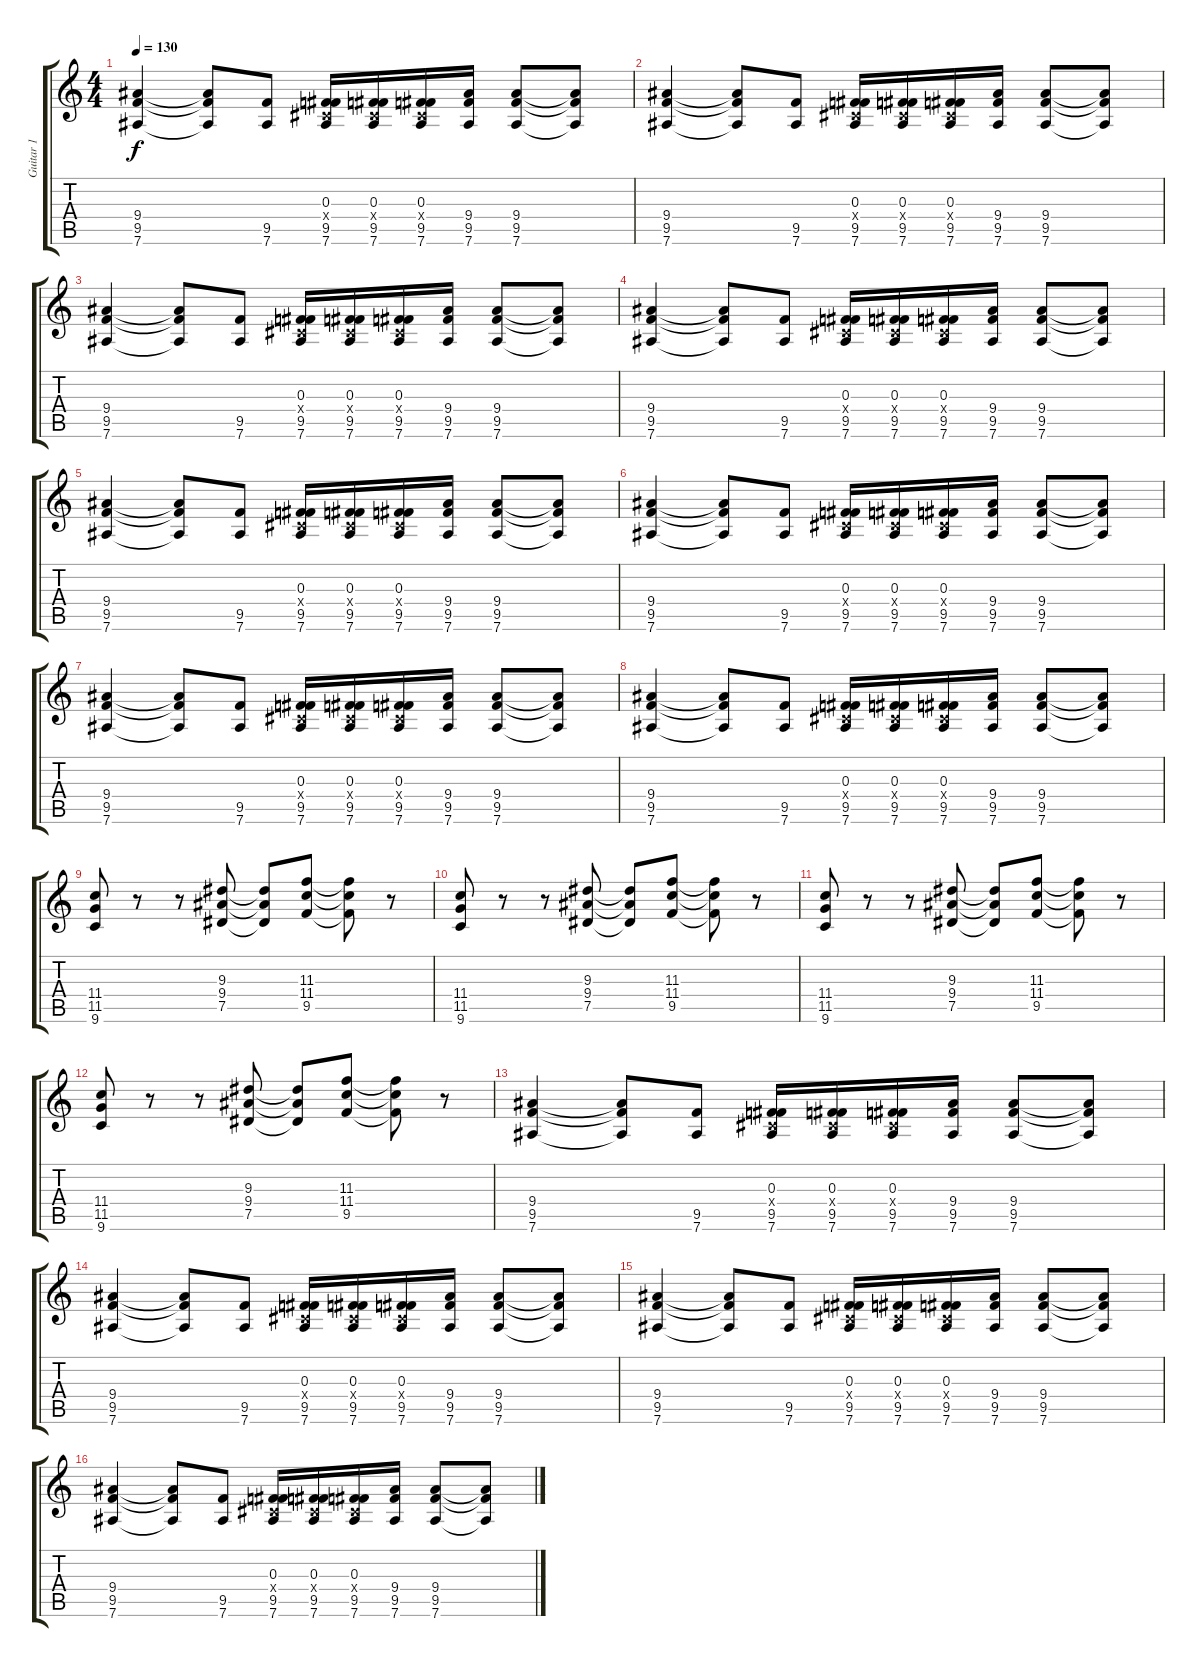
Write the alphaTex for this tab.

\track ("Guitar 1" "Guitar 1") {instrument overdrivenguitar}
\staff {score tabs}
\tuning (Eb4 Bb3 Gb3 Db3 Ab2 Eb2) {hide}
\ts (4 4)
\tempo 130
\clef g2
\ks c
(9.4 9.5 7.6).4{dy f instrument overdrivenguitar} (9.4{t} 9.5{t} 7.6{t}).8 (9.5 7.6).8 (0.3 0.4{x} 9.5 7.6).16 (0.3 0.4{x} 9.5 7.6).16 (0.3 0.4{x} 9.5 7.6).16 (9.4 9.5 7.6).16 (9.4 9.5 7.6).8 (9.4{t} 9.5{t} 7.6{t}).8 |
(9.4 9.5 7.6).4 (9.4{t} 9.5{t} 7.6{t}).8 (9.5 7.6).8 (0.3 0.4{x} 9.5 7.6).16 (0.3 0.4{x} 9.5 7.6).16 (0.3 0.4{x} 9.5 7.6).16 (9.4 9.5 7.6).16 (9.4 9.5 7.6).8 (9.4{t} 9.5{t} 7.6{t}).8 |
(9.4 9.5 7.6).4 (9.4{t} 9.5{t} 7.6{t}).8 (9.5 7.6).8 (0.3 0.4{x} 9.5 7.6).16 (0.3 0.4{x} 9.5 7.6).16 (0.3 0.4{x} 9.5 7.6).16 (9.4 9.5 7.6).16 (9.4 9.5 7.6).8 (9.4{t} 9.5{t} 7.6{t}).8 |
(9.4 9.5 7.6).4 (9.4{t} 9.5{t} 7.6{t}).8 (9.5 7.6).8 (0.3 0.4{x} 9.5 7.6).16 (0.3 0.4{x} 9.5 7.6).16 (0.3 0.4{x} 9.5 7.6).16 (9.4 9.5 7.6).16 (9.4 9.5 7.6).8 (9.4{t} 9.5{t} 7.6{t}).8 |
(9.4 9.5 7.6).4 (9.4{t} 9.5{t} 7.6{t}).8 (9.5 7.6).8 (0.3 0.4{x} 9.5 7.6).16 (0.3 0.4{x} 9.5 7.6).16 (0.3 0.4{x} 9.5 7.6).16 (9.4 9.5 7.6).16 (9.4 9.5 7.6).8 (9.4{t} 9.5{t} 7.6{t}).8 |
(9.4 9.5 7.6).4 (9.4{t} 9.5{t} 7.6{t}).8 (9.5 7.6).8 (0.3 0.4{x} 9.5 7.6).16 (0.3 0.4{x} 9.5 7.6).16 (0.3 0.4{x} 9.5 7.6).16 (9.4 9.5 7.6).16 (9.4 9.5 7.6).8 (9.4{t} 9.5{t} 7.6{t}).8 |
(9.4 9.5 7.6).4 (9.4{t} 9.5{t} 7.6{t}).8 (9.5 7.6).8 (0.3 0.4{x} 9.5 7.6).16 (0.3 0.4{x} 9.5 7.6).16 (0.3 0.4{x} 9.5 7.6).16 (9.4 9.5 7.6).16 (9.4 9.5 7.6).8 (9.4{t} 9.5{t} 7.6{t}).8 |
(9.4 9.5 7.6).4 (9.4{t} 9.5{t} 7.6{t}).8 (9.5 7.6).8 (0.3 0.4{x} 9.5 7.6).16 (0.3 0.4{x} 9.5 7.6).16 (0.3 0.4{x} 9.5 7.6).16 (9.4 9.5 7.6).16 (9.4 9.5 7.6).8 (9.4{t} 9.5{t} 7.6{t}).8 |
(11.4 11.5 9.6).8 r.8 r.8 (9.3 9.4 7.5).8 (9.3{t} 9.4{t} 7.5{t}).8 (11.3 11.4 9.5).8 (11.3{t} 11.4{t} 9.5{t}).8 r.8 |
(11.4 11.5 9.6).8 r.8 r.8 (9.3 9.4 7.5).8 (9.3{t} 9.4{t} 7.5{t}).8 (11.3 11.4 9.5).8 (11.3{t} 11.4{t} 9.5{t}).8 r.8 |
(11.4 11.5 9.6).8 r.8 r.8 (9.3 9.4 7.5).8 (9.3{t} 9.4{t} 7.5{t}).8 (11.3 11.4 9.5).8 (11.3{t} 11.4{t} 9.5{t}).8 r.8 |
(11.4 11.5 9.6).8 r.8 r.8 (9.3 9.4 7.5).8 (9.3{t} 9.4{t} 7.5{t}).8 (11.3 11.4 9.5).8 (11.3{t} 11.4{t} 9.5{t}).8 r.8 |
(9.4 9.5 7.6).4 (9.4{t} 9.5{t} 7.6{t}).8 (9.5 7.6).8 (0.3 0.4{x} 9.5 7.6).16 (0.3 0.4{x} 9.5 7.6).16 (0.3 0.4{x} 9.5 7.6).16 (9.4 9.5 7.6).16 (9.4 9.5 7.6).8 (9.4{t} 9.5{t} 7.6{t}).8 |
(9.4 9.5 7.6).4 (9.4{t} 9.5{t} 7.6{t}).8 (9.5 7.6).8 (0.3 0.4{x} 9.5 7.6).16 (0.3 0.4{x} 9.5 7.6).16 (0.3 0.4{x} 9.5 7.6).16 (9.4 9.5 7.6).16 (9.4 9.5 7.6).8 (9.4{t} 9.5{t} 7.6{t}).8 |
(9.4 9.5 7.6).4 (9.4{t} 9.5{t} 7.6{t}).8 (9.5 7.6).8 (0.3 0.4{x} 9.5 7.6).16 (0.3 0.4{x} 9.5 7.6).16 (0.3 0.4{x} 9.5 7.6).16 (9.4 9.5 7.6).16 (9.4 9.5 7.6).8 (9.4{t} 9.5{t} 7.6{t}).8 |
(9.4 9.5 7.6).4 (9.4{t} 9.5{t} 7.6{t}).8 (9.5 7.6).8 (0.3 0.4{x} 9.5 7.6).16 (0.3 0.4{x} 9.5 7.6).16 (0.3 0.4{x} 9.5 7.6).16 (9.4 9.5 7.6).16 (9.4 9.5 7.6).8 (9.4{t} 9.5{t} 7.6{t}).8
